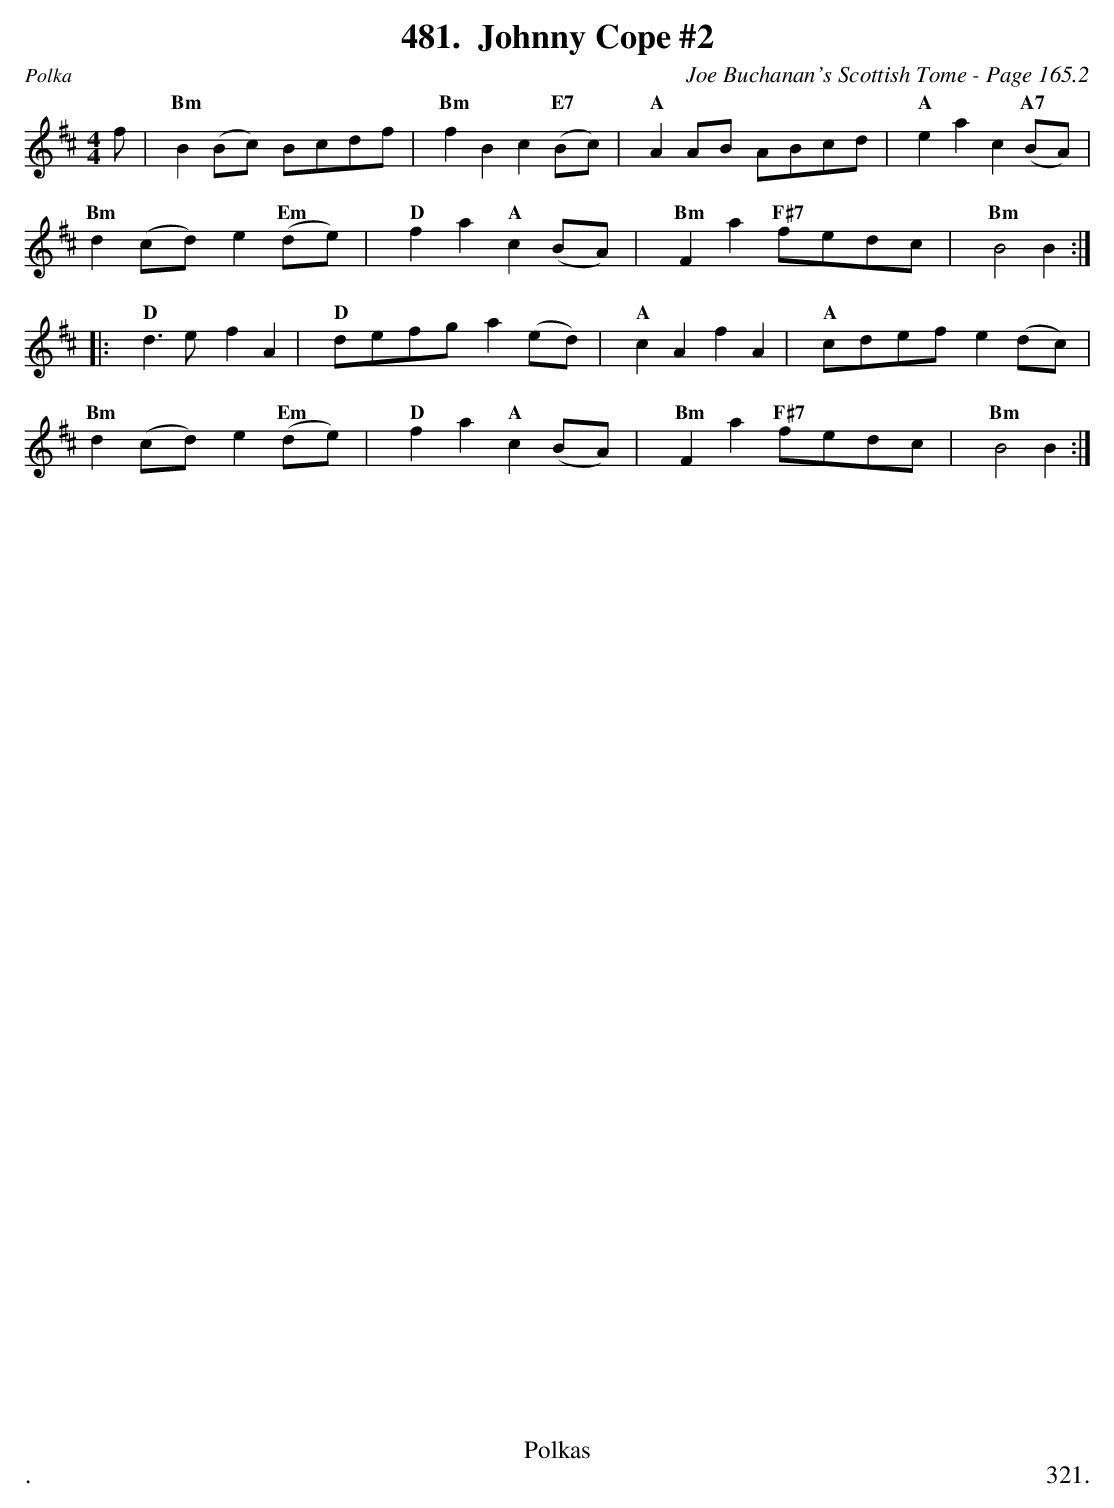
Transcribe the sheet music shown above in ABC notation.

X:1
T:Johnny Cope #2
C:Joe Buchanan's Scottish Tome - Page 165.2
L:1/8
M:4/4
K:D
f | "Bm"B2 (Bc) Bcdf | "Bm"f2 B2 c2 "E7"(Bc) | "A"A2 AB ABcd | "A"e2 a2 c2 "A7"(BA) |
"Bm"d2 (cd) e2 "Em"(de) | "D"f2 a2 "A"c2 (BA) | "Bm"F2 a2 "F#7"fedc | "Bm"B4 B2 :|
|: "D"d2 > e2 f2 A2 | "D"defg a2 (ed) | "A"c2 A2 f2 A2 | "A"cdef e2 (dc) |
"Bm"d2 (cd) e2 "Em"(de) | "D"f2 a2 "A"c2 (BA) | "Bm"F2 a2 "F#7"fedc | "Bm"B4 B2 :|
